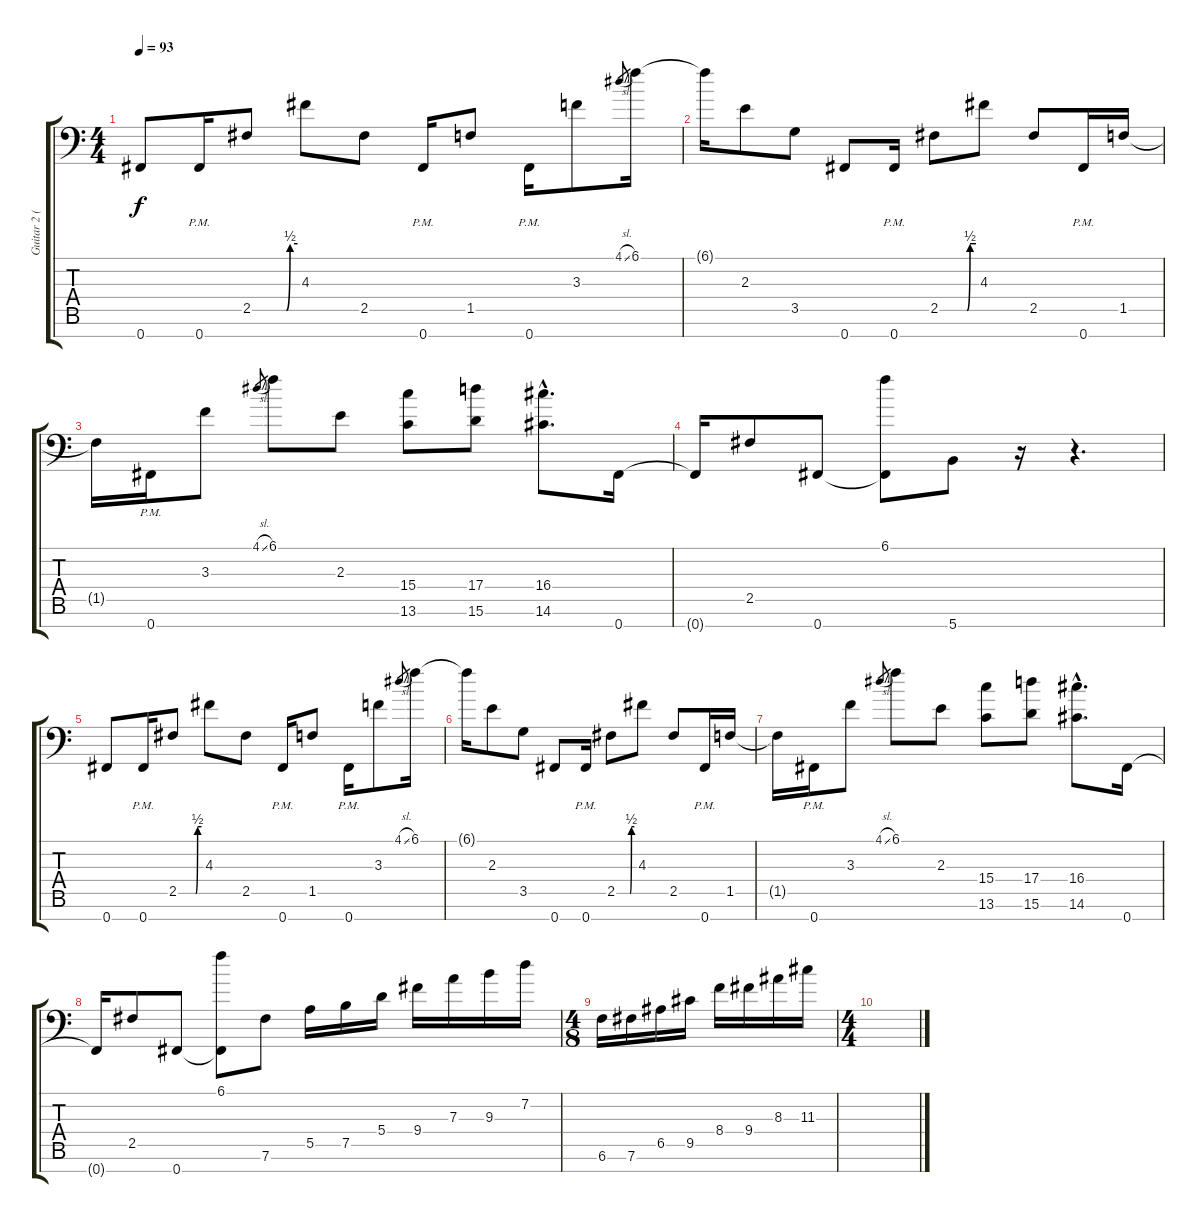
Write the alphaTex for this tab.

\track ("Guitar 2 (2nd to 8th string)" "Guitar 2 (") {instrument distortionguitar}
\staff {score tabs}
\tuning (B3 G3 D3 A2 E2 B1 Gb1) {hide}
\ts (4 4)
\tempo 93
\clef f4
\ks c
0.7.8{dy f} 0.7{pm}.16 2.5{be (custom 0 0 45 0 50 2 60 2)}.8 4.3.8 2.5.8 0.7{pm}.16 1.5.8 0.7{pm}.16 3.3.8 4.1{sl}.8{gr} 6.1.16 |
6.1{t}.16 2.3.8 3.5.8 0.7.8 0.7{pm}.16 2.5{be (custom 0 0 45 0 50 2 60 2)}.8 4.3.8 2.5.8 0.7{pm}.16 1.5.16 |
1.5{t}.16 0.7{pm}.16 3.3.8 4.1{sl}.8{gr} 6.1.8 2.3.8 (15.4 13.6).8 (17.4 15.6).8 (16.4{hac} 14.6{hac}).8{d} 0.7.16 |
0.7{t}.16 2.5.8 0.7.8 (6.1 0.7{t}).8 5.7.8 r.16 r.4{d} |
0.7.8 0.7{pm}.16 2.5{be (custom 0 0 45 0 50 2 60 2)}.8 4.3.8 2.5.8 0.7{pm}.16 1.5.8 0.7{pm}.16 3.3.8 4.1{sl}.8{gr} 6.1.16 |
6.1{t}.16 2.3.8 3.5.8 0.7.8 0.7{pm}.16 2.5{be (custom 0 0 45 0 50 2 60 2)}.8 4.3.8 2.5.8 0.7{pm}.16 1.5.16 |
1.5{t}.16 0.7{pm}.16 3.3.8 4.1{sl}.8{gr} 6.1.8 2.3.8 (15.4 13.6).8 (17.4 15.6).8 (16.4{hac} 14.6{hac}).8{d} 0.7.16 |
0.7{t}.16 2.5.8 0.7.8 (6.1 0.7{t}).8 7.6.8 5.5.16 7.5.16 5.4.16 9.4.16 7.3.16 9.3.16 7.2.16 |
\ts (4 8)
6.6.16 7.6.16 6.5.16 9.5.16 8.4.16 9.4.16 8.3.16 11.3.16 |
\ts (4 4)
